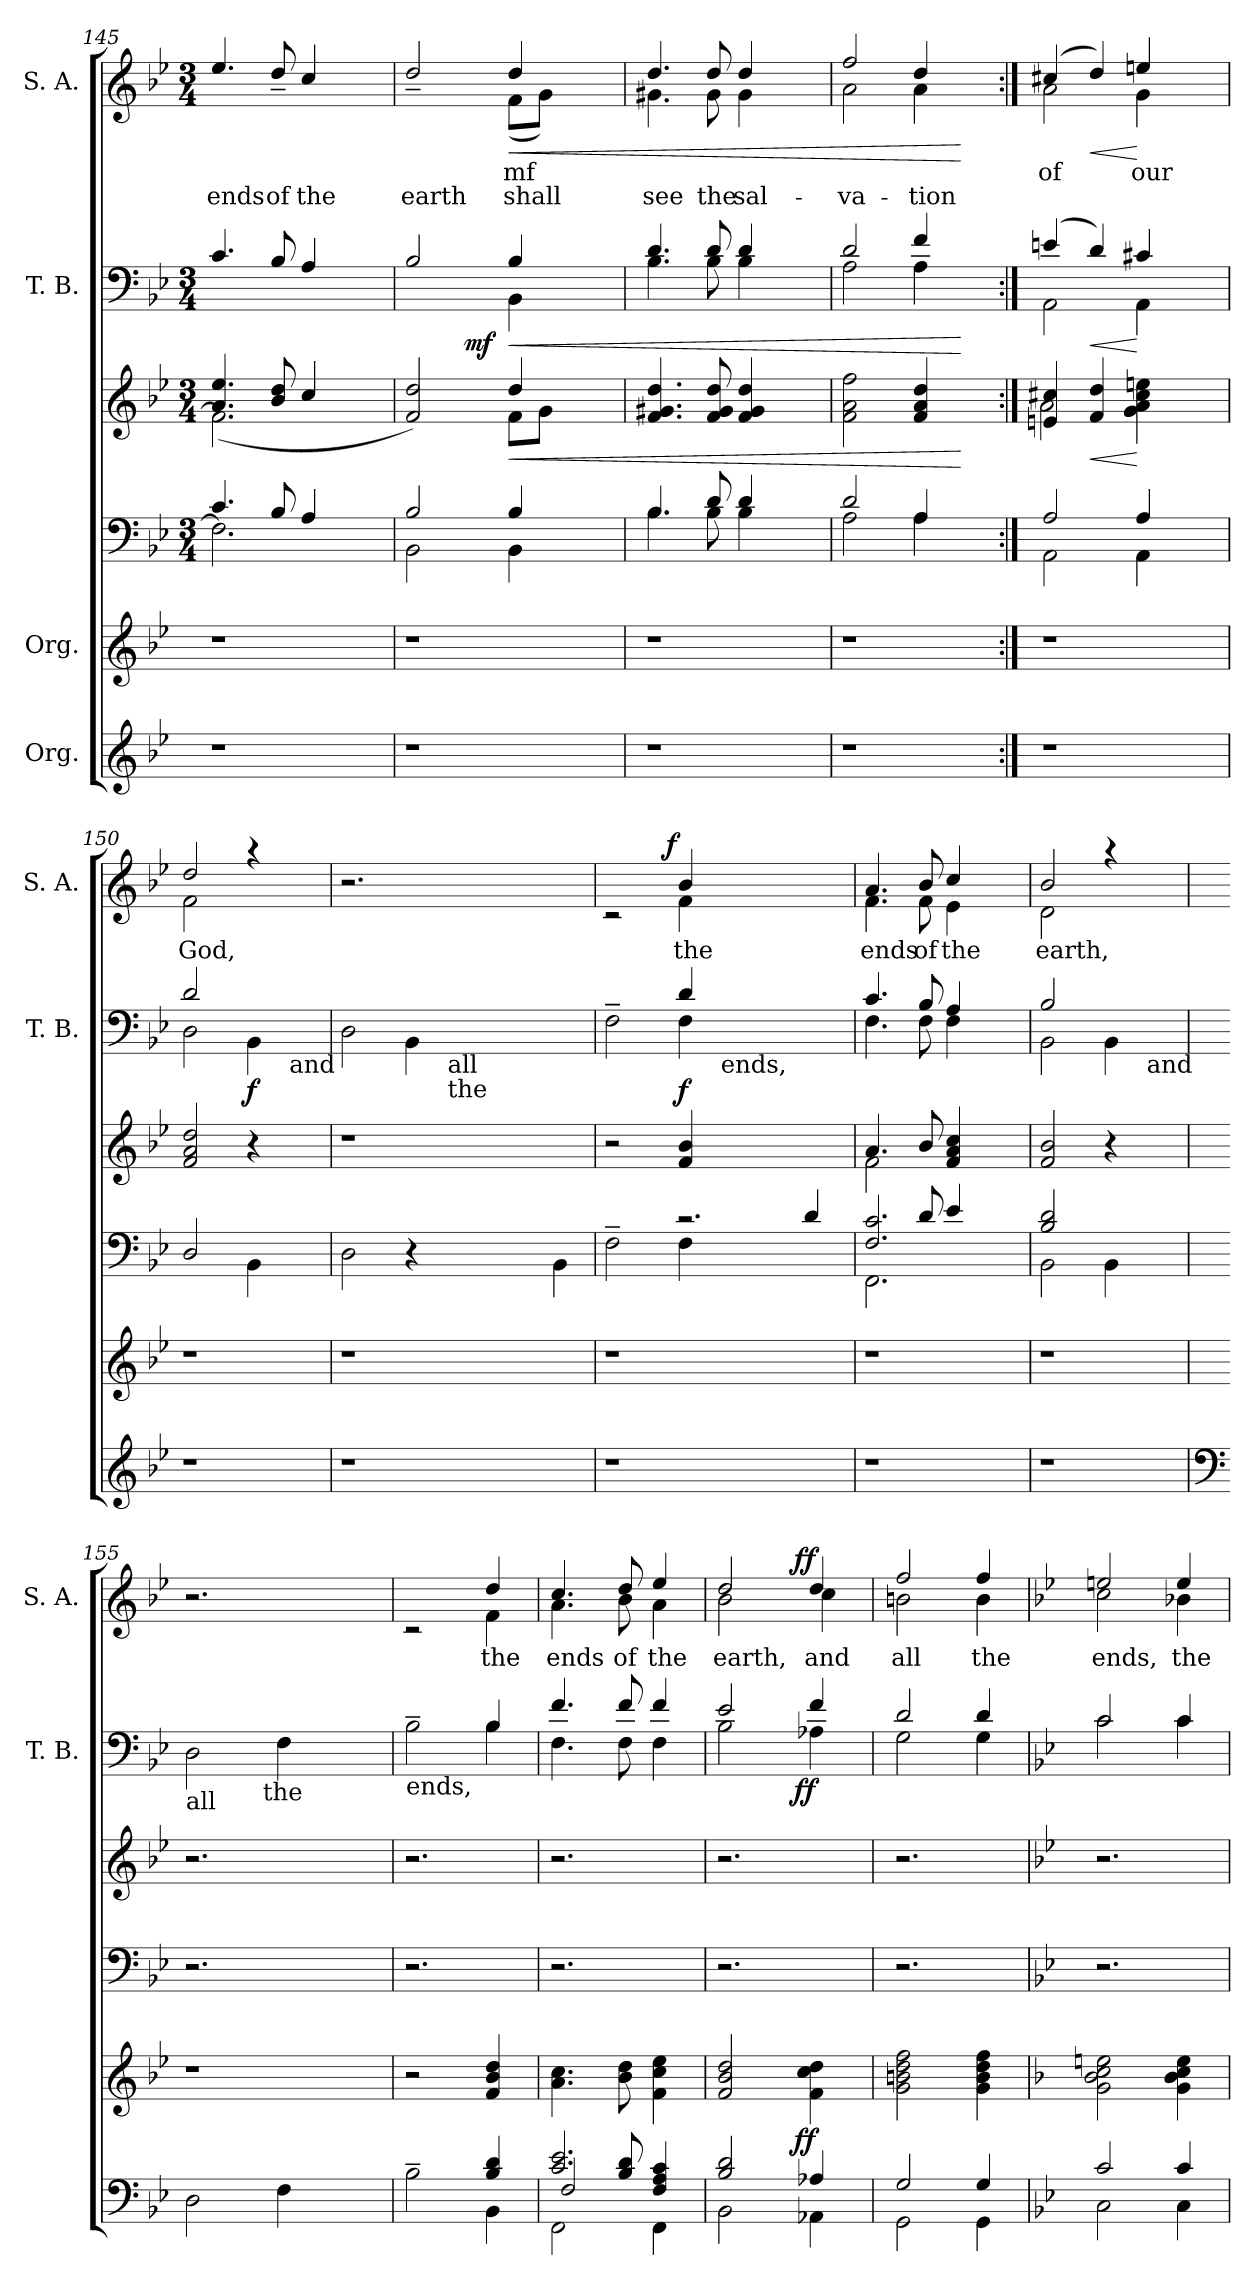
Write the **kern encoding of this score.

**kern	**kern	**dynam	**kern	**kern	**dynam	**kern	**dynam	**kern	**text	**text	**dynam
*part6	*part5	*part5	*part4	*part3	*part3	*part2	*part2	*part1	*part1	*part1	*part1
*staff6	*staff5	*staff5	*staff4	*staff3	*staff3	*staff2	*staff2	*staff1	*staff1	*staff1	*staff1
*I"Org.	*I"Org.	*	*	*	*	*I"T. B.	*	*I"S. A.	*	*	*
*	*	*	*	*	*	*I'T. B.	*	*I'S. A.	*	*	*
*clefG2	*clefG2	*	*clefF4	*clefG2	*	*clefF4	*	*clefG2	*	*	*
*k[b-e-]	*k[b-e-]	*	*k[b-e-]	*k[b-e-]	*	*k[b-e-]	*	*k[b-e-]	*	*	*
*B-:	*B-:	*	*B-:	*B-:	*	*B-:	*	*B-:	*	*	*
*	*	*	*M3/4	*M3/4	*	*M3/4	*	*M3/4	*	*	*
=145	=145	=145	=145	=145	=145	=145	=145	=145	=145	=145	=145
*	*	*	*^	*^	*	*	*	*	*	*	*
!	!	!	!	!	!	!	!	!	!	!	!	!LO:LY:b	!
1r	1r	.	4.c/	2.F\]	4.a/ 4.ee-/	(<2.f\]	.	4.c/	.	4.ee-/	.	ends	.
!	!	!	!	!	!	!	!	!	!	!	!	!LO:LY:b	!
.	.	.	8B-/	.	8b-/ 8dd/	.	.	8B-/	.	8dd~>/	.	of	.
!	!	!	!	!	!	!	!	!	!	!	!	!LO:LY:b	!
.	.	.	4A/	.	4cc/	.	.	4A/	.	4cc/	.	the	.
.	.	.	4ryy	4ryy	4ryy	4ryy	.	4ryy	.	4ryy	.	.	.
=146	=146	=146	=146	=146	=146	=146	=146	=146	=146	=146	=146	=146	=146
*	*	*	*	*	*	*	*	*^	*	*	*	*	*
!	!	!	!	!	!	!	!	!	!	!	!	!	!LO:LY:b	!
*	*	*	*	*	*	*	*	*	*^	*	*^	*	*	*
1r	1r	.	2B-/	2BB-\	2f/ 2dd/)	2ryy	.	2B-/	2ryy	4ryy	.	2dd~>/	2ryy	.	earth	.
.	.	.	.	.	.	.	.	.	.	32ryy	.	.	.	.	.	.
!	!	!	!	!	!	!	!	!	!	!	!LO:DY:b	!	!	!	!	!
.	.	.	.	.	.	.	.	.	.	2ryy	mf	.	.	.	.	.
!	!	!	!	!	!	!	!LO:HP:b	!	!	!	!LO:HP:b	!	!	!LO:LY:b:rj	!LO:LY:b:rj	!LO:HP:b
.	.	.	4B-/	4BB-\	4dd/	8f\L	<	4B-/	4BB-\	.	<	4dd/	(<8f\L	mf	shall	<
.	.	.	.	.	.	8g\J	.	.	.	.	.	.	8g\J)	.	.	.
.	.	.	4ryy	4ryy	4ryy	4ryy	.	4ryy	4ryy	.	.	4ryy	4ryy	.	.	.
.	.	.	.	.	.	.	.	.	.	8..ryy	.	.	.	.	.	.
=147	=147	=147	=147	=147	=147	=147	=147	=147	=147	=147	=147	=147	=147	=147	=147	=147
!	!	!	!	!	!	!	!	!	!	!	!	!	!	!	!LO:LY:b	!
*	*	*	*	*	*v	*v	*	*	*	*	*	*	*	*	*	*
*	*	*	*	*	*	*	*	*v	*v	*	*	*	*	*	*
1r	1r	.	4.B-/	4.B-\	4.f/ 4.g#X/ 4.dd/	.	4.d/	4.B-\	.	4.dd/	4.g#X\	.	see	.
!	!	!	!	!	!	!	!	!	!	!	!	!	!LO:LY:b	!
.	.	.	8d/	8B-\	8f/ 8g#/ 8dd/	.	8d/	8B-\	.	8dd/	8g#\	.	the	.
!	!	!	!	!	!	!	!	!	!	!	!	!	!LO:LY:b	!
.	.	.	4d/	4B-\	4f/ 4g#/ 4dd/	.	4d/	4B-\	.	4dd/	4g#\	.	sal-	.
.	.	.	4ryy	4ryy	4ryy	.	4ryy	4ryy	.	4ryy	4ryy	.	.	.
=148	=148	=148	=148	=148	=148	=148	=148	=148	=148	=148	=148	=148	=148	=148
!	!	!	!	!	!	!	!	!	!	!	!	!	!LO:LY:b	!
1r	1r	.	2d/	2A\	2f\ 2a\ 2ff\	.	2d/	2A\	.	2ff/	2a\	.	-va-	.
!	!	!	!	!	!	!	!	!	!	!	!	!	!LO:LY:b	!
.	.	.	4A/	4A\	4f/ 4a/ 4dd/	.	4f/	4A\	.	4dd/	4a\	.	-tion	.
.	.	.	4ryy	4ryy	4ryy	[	4ryy	4ryy	[	4ryy	4ryy	.	.	[
!!LO:LB:g=z	!!
=149:|!	=149:|!	=149:|!	=149:|!	=149:|!	=149:|!	=149:|!	=149:|!	=149:|!	=149:|!	=149:|!	=149:|!	=149:|!	=149:|!	=149:|!
*	*	*	*	*	*^	*	*	*	*	*	*	*	*	*
!	!	!	!	!	!	!	!	!	!	!	!	!	!LO:LY:b	!	!
1r	1r	.	2A/	2AA\	4en/ 4cc#X/	2a\	.	(4en/	2AA\	.	(4cc#X/	2a\	of	.	.
!	!	!	!	!	!	!	!LO:HP:b	!	!	!LO:HP:b	!	!	!	!	!LO:HP:b
.	.	.	.	.	4f/ 4dd/	.	<	4d/)	.	<	4dd/)	.	.	.	<
!	!	!	!	!	!	!	!	!	!	!	!	!	!LO:LY:b	!	!
.	.	.	4A/	4AA\	4ryy	4g\ 4a\ 4cc#\ 4een\	[	4c#X/	4AA\	[	4een/	4g\	our	.	[
.	.	.	4ryy	4ryy	4ryy	4ryy	.	4ryy	4ryy	.	4ryy	4ryy	.	.	.
=150	=150	=150	=150	=150	=150	=150	=150	=150	=150	=150	=150	=150	=150	=150	=150
!	!	!	!	!	!	!	!	!	!	!	!	!	!LO:LY:b	!	!
*	*	*	*v	*v	*	*	*	*	*	*	*	*	*	*	*
*	*	*	*	*v	*v	*	*	*	*	*	*	*	*	*
1r	1r	.	2D/	2f/ 2a/ 2dd/	.	2d/	2D\	.	2dd/	2f\	God,	.	.
!	!	!	!	!	!	!	!	!LO:DY:b	!	!	!	!	!
.	.	.	4BB-\	4r	.	4ryy	4BB-\	f	4raa	4ryy	.	.	.
!	!	!	!	!	!	!LO:TX:b:t=and	!	!	!	!	!	!	!
.	.	.	4ryy	4ryy	.	4ryy	4ryy	.	4ryy	4ryy	.	.	.
=151	=151	=151	=151	=151	=151	=151	=151	=151	=151	=151	=151	=151	=151
!	!	!	!	!LO:N:vis=1	!	!	!	!	!LO:N:vis=1	!	!	!	!
*	*	*	*	*	*	*v	*v	*	*	*	*	*	*
*	*	*	*	*	*	*	*	*v	*v	*	*	*
1r	1r	.	2D\	2.r	.	2D\	.	2.r	.	.	.
.	.	.	4r	.	.	4BB-\	.	.	.	.	.
!	!	!	!	!	!	!LO:TX:b:t=all	!	!	!	!	!
!	!	!	!	!	!	!LO:TX:b:t=the	!	!	!	!	!
.	.	.	2.ryy	1ryy	.	1ryy	.	1ryy	.	.	.
2.ryy	2.ryy	.	.	.	.	.	.	.	.	.	.
.	.	.	4BB-\	.	.	.	.	.	.	.	.
=152	=152	=152	=152	=152	=152	=152	=152	=152	=152	=152	=152
*	*	*	*^	*	*	*^	*	*^	*	*	*
*	*	*	*	*	*	*	*	*	*	*	*^	*	*	*
1r	1r	.	2ryy	2F~<\	2r	.	2ryy	2F~<\	.	2ryy	2rc	4...ryy	.	.	.
!	!	!	!	!	!	!	!	!	!	!	!	!	!	!	!LO:DY:a
.	.	.	.	.	.	.	.	.	.	.	.	1ryy	.	.	f
!	!	!	!	!	!	!	!	!	!LO:DY:b	!	!	!	!LO:LY:b	!	!
.	.	.	2.r	4F\	4f/ 4b-/	.	4d/	4F\	f	4b-/	4f\	.	the	.	.
!	!	!	!	!	!	!	!LO:TX:b:t=ends,	!	!	!	!	!	!	!	!
.	.	.	.	2.ryy	2.ryy	.	2.ryy	2.ryy	.	2.ryy	2.ryy	.	.	.	.
2ryy	2ryy	.	.	.	.	.	.	.	.	.	.	.	.	.	.
.	.	.	4d/	.	.	.	.	.	.	.	.	.	.	.	.
.	.	.	.	.	.	.	.	.	.	.	.	32ryy	.	.	.
=153	=153	=153	=153	=153	=153	=153	=153	=153	=153	=153	=153	=153	=153	=153	=153
*	*	*	*	*^	*^	*	*	*	*	*	*	*	*	*	*
!	!	!	!	!	!	!	!	!	!	!	!	!	!	!	!LO:LY:b	!	!
*	*	*	*	*	*	*	*	*	*	*	*	*	*v	*v	*	*	*
1r	1r	.	2.FF\	2.F/ 2.c/	4.ryy	2f\	4.a/	.	4.c/	4.F\	.	4.a/	4.f\	ends	.	.
!	!	!	!	!	!	!	!	!	!	!	!	!	!	!LO:LY:b	!	!
.	.	.	.	.	8d/	.	8b-/	.	8B-/	8F\	.	8b-/	8f\	of	.	.
!	!	!	!	!	!	!	!	!	!	!	!	!	!	!LO:LY:b	!	!
.	.	.	.	.	4e-/	4ryy	4f/ 4a/ 4cc/	.	4A/	4F\	.	4cc/	4e-\	the	.	.
.	.	.	4ryy	4ryy	4ryy	4ryy	4ryy	.	4ryy	4ryy	.	4ryy	4ryy	.	.	.
=154	=154	=154	=154	=154	=154	=154	=154	=154	=154	=154	=154	=154	=154	=154	=154	=154
!	!	!	!	!	!	!	!	!	!	!	!	!	!	!LO:LY:b	!	!
*	*	*	*	*v	*v	*	*	*	*	*	*	*	*	*	*	*
*	*	*	*	*	*v	*v	*	*	*	*	*	*	*	*	*
1r	1r	.	2B-/ 2d/	2BB-\	2f/ 2b-/	.	2B-/	2BB-\	.	2b-/	2d\	earth,	.	.
.	.	.	4ryy	4BB-\	4r	.	4ryy	4BB-\	.	4raa	4ryy	.	.	.
!	!	!	!	!	!	!	!LO:TX:b:t=and	!	!	!	!	!	!	!
.	.	.	4ryy	4ryy	4ryy	.	4ryy	4ryy	.	4ryy	4ryy	.	.	.
*	*	*	*v	*v	*	*	*	*	*	*v	*v	*	*	*
!!LO:LB:g=z
=155	=155	=155	=155	=155	=155	=155	=155	=155	=155	=155	=155	=155
*clefF4	*	*	*	*	*	*	*	*	*	*	*	*
*	*	*	*^	*	*	*	*	*	*^	*	*	*
!	!	!	!	!	!	!	!LO:TX:b:t=all	!	!	!	!	!	!	!
!	!LO:N:vis=1	!	!	!	!	!	!	!	!	!LO:N:vis=1	!	!	!	!
*	*	*	*v	*v	*	*	*	*	*	*v	*v	*	*	*
2D\	1r	.	2.r	2.r	.	2D\	4...ryy	.	2.r	.	.	.
!	!	!	!	!	!	!	!LO:TX:b:t=the	!	!	!	!	!
.	.	.	.	.	.	.	2ryy	.	.	.	.	.
4F\	.	.	.	.	.	4F\	.	.	.	.	.	.
4ryy	.	.	4ryy	4ryy	.	4ryy	.	.	4ryy	.	.	.
.	.	.	.	.	.	.	32ryy	.	.	.	.	.
=156	=156	=156	=156	=156	=156	=156	=156	=156	=156	=156	=156	=156
*^	*	*	*	*	*	*	*	*	*^	*	*	*
!	!	!	!	!	!	!	!LO:TX:b:t=ends,	!	!	!	!	!	!	!
2ryy	2B-~<\	2r	.	2.r	2.r	.	2ryy	2B-~<\	.	2ryy	2rc	.	.	.
!	!	!	!	!	!	!	!	!	!	!	!	!LO:LY:b	!	!
4B-/ 4d/	4BB-\	4f/ 4b-/ 4dd/	.	.	.	.	4B-/	4B-\	.	4dd/	4f\	the	.	.
=157	=157	=157	=157	=157	=157	=157	=157	=157	=157	=157	=157	=157	=157	=157
*^	*^	*	*	*	*	*	*	*	*	*	*	*	*	*
!	!	!	!	!	!	!	!	!	!	!	!	!	!	!LO:LY:b	!	!
2.c/ 2.e-/	2F/	2FF\	4.ryy	4.a\ 4.cc\	.	2.r	2.r	.	4.f/	4.F\	.	4.cc/	4.a\	ends	.	.
!	!	!	!	!	!	!	!	!	!	!	!	!	!	!LO:LY:b	!	!
.	.	.	8B-/ 8d/	8b-\ 8dd\	.	.	.	.	8f/	8F\	.	8dd/	8b-\	of	.	.
!	!	!	!	!	!	!	!	!	!	!	!	!	!	!LO:LY:b	!	!
.	4FF\	4ryy	4F/ 4A/ 4c/	4f\ 4cc\ 4ee-\	.	.	.	.	4f/	4F\	.	4ee-/	4a\	the	.	.
=158	=158	=158	=158	=158	=158	=158	=158	=158	=158	=158	=158	=158	=158	=158	=158	=158
!	!	!	!	!	!	!	!	!	!	!	!	!	!	!LO:LY:b	!	!
*	*v	*v	*v	*^	*	*	*	*	*	*^	*	*	*^	*	*	*
2B-/ 2d/	2BB-\	2f/ 2b-/ 2dd/	4...ryy	.	2.r	2.r	.	2e-/	2B-\	4...ryy	.	2dd/	2b-\	4...ryy	earth,	.	.
!	!	!	!	!LO:DY:b	!	!	!	!	!	!	!LO:DY:b	!	!	!	!	!	!LO:DY:a
.	.	.	4ryy	ff	.	.	.	.	.	4ryy	ff	.	.	4ryy	.	.	ff
!	!	!	!	!	!	!	!	!	!	!	!	!	!	!	!LO:LY:b	!	!
4A-X/	4AA-X\	4f\ 4cc\ 4dd\	.	.	.	.	.	4f/	4A-X\	.	.	4dd/	4cc\	.	and	.	.
.	.	.	32ryy	.	.	.	.	.	.	32ryy	.	.	.	32ryy	.	.	.
=159	=159	=159	=159	=159	=159	=159	=159	=159	=159	=159	=159	=159	=159	=159	=159	=159	=159
!	!	!	!	!	!	!	!	!	!	!	!	!	!	!	!LO:LY:b	!	!
*	*	*	*	*	*	*	*	*	*v	*v	*	*	*	*	*	*	*
*	*	*v	*v	*	*	*	*	*	*	*	*	*v	*v	*	*	*
2G/	2GG\	2g\ 2bn\ 2dd\ 2ff\	.	2.r	2.r	.	2d/	2G\	.	2ff/	2bn\	all	.	.
!	!	!	!	!	!	!	!	!	!	!	!	!LO:LY:b	!	!
4G/	4GG\	4g\ 4b\ 4dd\ 4ff\	.	.	.	.	4d/	4G\	.	4ff/	4b\	the	.	.
=160	=160	=160	=160	=160	=160	=160	=160	=160	=160	=160	=160	=160	=160	=160
*	*	*k[b-]	*	*	*	*	*	*	*	*	*	*	*	*
*	*	*F:	*	*	*	*	*	*	*	*	*	*	*	*
!	!	!	!	!	!	!	!	!	!	!	!	!LO:LY:b	!	!
2c/	2C\	2g\ 2b-\ 2cc\ 2een\	.	2.r	2.r	.	2c/	2c\	.	2een/	2cc\	ends,	.	.
!	!	!	!	!	!	!	!	!	!	!	!	!LO:LY:b	!	!
4c/	4C\	4g\ 4b-\ 4cc\ 4ee\	.	.	.	.	4c/	4c\	.	4ee/	4b-X\	the	.	.
*	*	*	*	*	*	*	*v	*v	*	*	*	*	*	*
*v	*v	*	*	*	*	*	*	*	*v	*v	*	*	*
=	=	=	=	=	=	=	=	=	=	=	=
*-	*-	*-	*-	*-	*-	*-	*-	*-	*-	*-	*-
